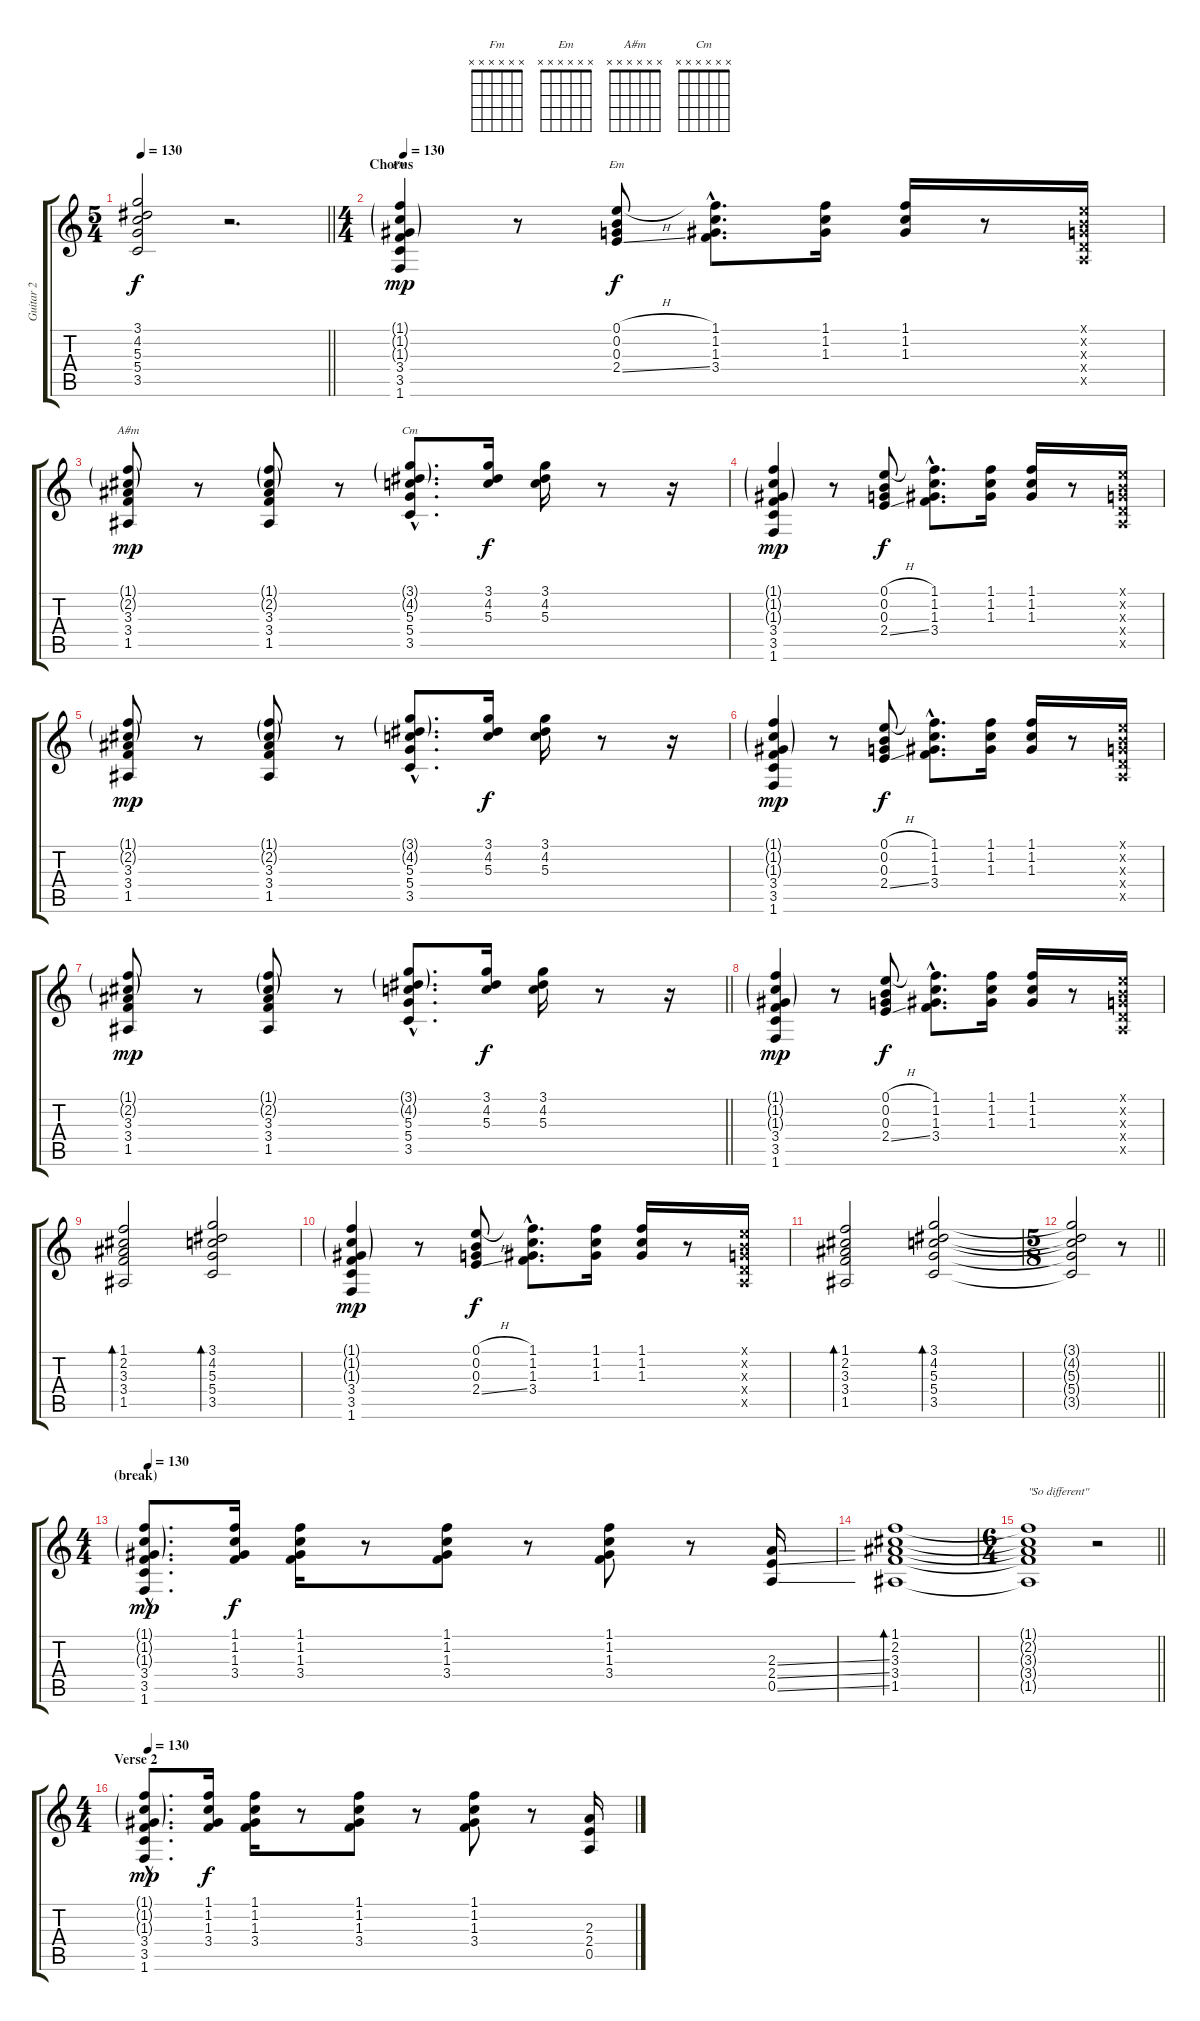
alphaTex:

\track ("Guitar 2" "Guitar 2") {instrument acousticguitarnylon}
\staff {score tabs}
\tuning (E4 B3 G3 D3 A2 E2) {hide}
\chord ("Fm" x x x x x x)
\chord ("Em" x x x x x x)
\chord ("A#m" x x x x x x)
\chord ("Cm" x x x x x x)
\ts (5 4)
\tempo 130
\clef g2
\barLineRight lightlight
\ks c
(3.1{t} 4.2{t} 5.3{t} 5.4{t} 3.5{t}).2{dy f} r.2{d} |
\ts (4 4)
\section ("" "Chorus")
\tempo 130
(1.1{g} 1.2{g} 1.3{g} 3.4 3.5 1.6).4{ch "Fm" dy mp} r.8 (0.1{h} 0.2 0.3 2.4{ss}).8{ch "Em" dy f} (1.1{hac} 1.2{hac} 1.3{hac} 3.4{hac}).8{d} (1.1 1.2 1.3).16 (1.1 1.2 1.3).16 r.8 (0.1{x} 0.2{x} 0.3{x} 0.4{x} 0.5{x}).16 |
(1.1{g} 2.2{g} 3.3 3.4 1.5).8{ch "A#m" dy mp} r.8 (1.1{g} 2.2{g} 3.3 3.4 1.5).8 r.8 (3.1{g hac} 4.2{g hac} 5.3{hac} 5.4{hac} 3.5{hac}).8{d ch "Cm"} (3.1 4.2 5.3).16{dy f} (3.1 4.2 5.3).16 r.8 r.16 |
(1.1{g} 1.2{g} 1.3{g} 3.4 3.5 1.6).4{dy mp} r.8 (0.1{h} 0.2 0.3 2.4{ss}).8{dy f} (1.1{hac} 1.2{hac} 1.3{hac} 3.4{hac}).8{d} (1.1 1.2 1.3).16 (1.1 1.2 1.3).16 r.8 (0.1{x} 0.2{x} 0.3{x} 0.4{x} 0.5{x}).16 |
(1.1{g} 2.2{g} 3.3 3.4 1.5).8{dy mp} r.8 (1.1{g} 2.2{g} 3.3 3.4 1.5).8 r.8 (3.1{g hac} 4.2{g hac} 5.3{hac} 5.4{hac} 3.5{hac}).8{d} (3.1 4.2 5.3).16{dy f} (3.1 4.2 5.3).16 r.8 r.16 |
(1.1{g} 1.2{g} 1.3{g} 3.4 3.5 1.6).4{dy mp} r.8 (0.1{h} 0.2 0.3 2.4{ss}).8{dy f} (1.1{hac} 1.2{hac} 1.3{hac} 3.4{hac}).8{d} (1.1 1.2 1.3).16 (1.1 1.2 1.3).16 r.8 (0.1{x} 0.2{x} 0.3{x} 0.4{x} 0.5{x}).16 |
\barLineRight lightlight
(1.1{g} 2.2{g} 3.3 3.4 1.5).8{dy mp} r.8 (1.1{g} 2.2{g} 3.3 3.4 1.5).8 r.8 (3.1{g hac} 4.2{g hac} 5.3{hac} 5.4{hac} 3.5{hac}).8{d} (3.1 4.2 5.3).16{dy f} (3.1 4.2 5.3).16 r.8 r.16 |
(1.1{g} 1.2{g} 1.3{g} 3.4 3.5 1.6).4{dy mp} r.8 (0.1{h} 0.2 0.3 2.4{ss}).8{dy f} (1.1{hac} 1.2{hac} 1.3{hac} 3.4{hac}).8{d} (1.1 1.2 1.3).16 (1.1 1.2 1.3).16 r.8 (0.1{x} 0.2{x} 0.3{x} 0.4{x} 0.5{x}).16 |
(1.1 2.2 3.3 3.4 1.5).2{bd 60} (3.1 4.2 5.3 5.4 3.5).2{bd 60} |
(1.1{g} 1.2{g} 1.3{g} 3.4 3.5 1.6).4{dy mp} r.8 (0.1{h} 0.2 0.3 2.4{ss}).8{dy f} (1.1{hac} 1.2{hac} 1.3{hac} 3.4{hac}).8{d} (1.1 1.2 1.3).16 (1.1 1.2 1.3).16 r.8 (0.1{x} 0.2{x} 0.3{x} 0.4{x} 0.5{x}).16 |
(1.1 2.2 3.3 3.4 1.5).2{bd 60} (3.1 4.2 5.3 5.4 3.5).2{bd 60} |
\ts (5 8)
\barLineRight lightlight
(3.1{t} 4.2{t} 5.3{t} 5.4{t} 3.5{t}).2 r.8 |
\ts (4 4)
\section ("" "(break)")
\tempo 130
(1.1{g hac} 1.2{g hac} 1.3{g hac} 3.4{hac} 3.5{hac} 1.6{hac}).8{d dy mp} (1.1 1.2 1.3 3.4).16{dy f} (1.1 1.2 1.3 3.4).16 r.8 (1.1 1.2 1.3 3.4).8 r.8 (1.1 1.2 1.3 3.4).8 r.8 (2.3{ss} 2.4{ss} 0.5{ss}).16 |
(1.1 2.2 3.3 3.4 1.5).1{bd 60} |
\ts (6 4)
\barLineRight lightlight
(1.1{t} 2.2{t} 3.3{t} 3.4{t} 1.5{t}).1{txt "\"So different\""} r.2 |
\ts (4 4)
\section ("" "Verse 2")
\tempo 130
(1.1{g hac} 1.2{g hac} 1.3{g hac} 3.4{hac} 3.5{hac} 1.6{hac}).8{d dy mp} (1.1 1.2 1.3 3.4).16{dy f} (1.1 1.2 1.3 3.4).16 r.8 (1.1 1.2 1.3 3.4).8 r.8 (1.1 1.2 1.3 3.4).8 r.8 (2.3{ss} 2.4{ss} 0.5{ss}).16
